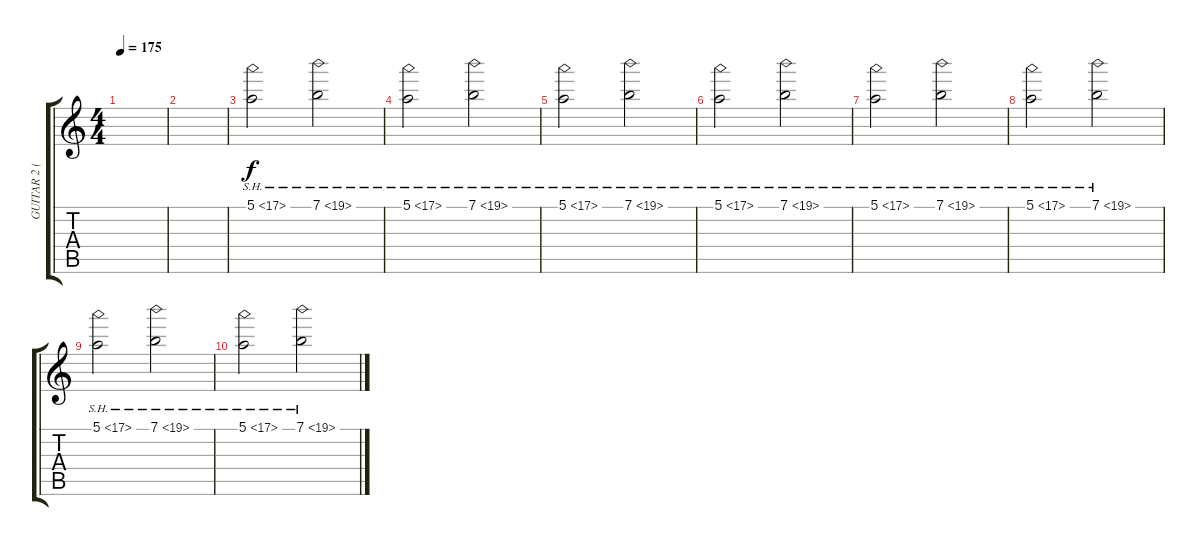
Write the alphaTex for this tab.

\track ("GUITAR 2 ( Wayne Static )" "GUITAR 2 (") {instrument distortionguitar}
\staff {score tabs}
\tuning (E4 B3 G3 D3 A2 E2) {hide}
\ts (4 4)
\tempo 175
\clef g2
\ks c
|
|
5.1{sh 12}.2 7.1{sh 12}.2 |
5.1{sh 12}.2 7.1{sh 12}.2 |
5.1{sh 12}.2 7.1{sh 12}.2 |
5.1{sh 12}.2 7.1{sh 12}.2 |
5.1{sh 12}.2 7.1{sh 12}.2 |
5.1{sh 12}.2 7.1{sh 12}.2 |
5.1{sh 12}.2 7.1{sh 12}.2 |
5.1{sh 12}.2 7.1{sh 12}.2
